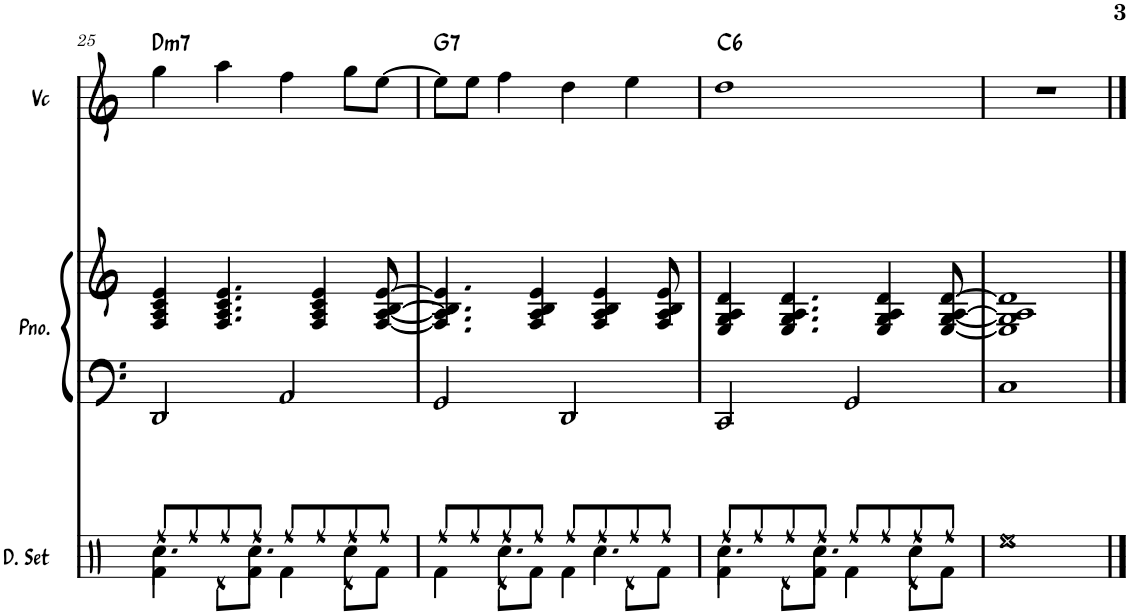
**kern	**kern	**kern	**kern	**harte
*part3	*part2	*part2	*part1	*part1
*staff4	*staff3	*staff2	*staff1	*
*I"Drumset	*I"Piano	*	*I"Voice	*
*I'D. Set	*I'Pno.	*	*I'Vc	*
!!LO:PB:g=z
*clefX	*clefF4	*clefG2	*clefG2	*
*k[]	*k[]	*k[]	*k[]	*
*M4/4	*M4/4	*M4/4	*M4/4	*
=25	=25	=25	=25	=25
*^	*	*	*	*
*	*^	*	*	*	*
!	!	!	!	!	!	!LO:H:kt=m7
8Rff/L	4.Rcc\	4Rf\	2DD/	4F/ 4A/ 4c/ 4e/	4gg\	D:min7
8Rff/	.	.	.	.	.	.
8Rff/	.	8Rd\L	.	4.F/ 4.A/ 4.c/ 4.e/	4aa\	.
8Rff/J	4.Rcc\	8Rf\J	.	.	.	.
8Rff/L	.	4Rf\	2AA/	.	4ff\	.
8Rff/	.	.	.	4F/ 4A/ 4c/ 4e/	.	.
8Rff/	4Rcc\	8Rd\L	.	.	8gg\L	.
8Rff/J	.	8Rf\J	.	[8F/ [8A/ [8B/ [8e/	[8ee\J	.
=26	=26	=26	=26	=26	=26	=26
!	!	!	!	!	!	!LO:H:kt=7
8Rff/L	4ryy	4Rf\	2GG/	4.F/] 4.A/] 4.B/] 4.e/]	8ee\L]	G:7
8Rff/	.	.	.	.	8ee\J	.
8Rff/	4.Rcc\	8Rd\L	.	.	4ff\	.
8Rff/J	.	8Rf\J	.	4F/ 4A/ 4B/ 4e/	.	.
8Rff/L	.	4Rf\	2DD/	.	4dd\	.
8Rff/	4.Rcc\	.	.	4F/ 4A/ 4B/ 4e/	.	.
8Rff/	.	8Rd\L	.	.	4ee\	.
8Rff/J	.	8Rf\J	.	8F/ 8A/ 8B/ 8e/	.	.
=27	=27	=27	=27	=27	=27	=27
!	!	!	!	!	!	!LO:H:kt=6
8Rff/L	4.Rcc\	4Rf\	2CC/	4E/ 4G/ 4A/ 4d/	1dd	C:maj6
8Rff/	.	.	.	.	.	.
8Rff/	.	8Rd\L	.	4.E/ 4.G/ 4.A/ 4.d/	.	.
8Rff/J	4.Rcc\	8Rf\J	.	.	.	.
8Rff/L	.	4Rf\	2GG/	.	.	.
8Rff/	.	.	.	4E/ 4G/ 4A/ 4d/	.	.
8Rff/	4Rcc\	8Rd\L	.	.	.	.
8Rff/J	.	8Rf\J	.	[8E/ [8G/ [8A/ [8d/	.	.
*v	*v	*v	*	*	*	*
=28	=28	=28	=28	=28
1Ree	1C	1E] 1G] 1A] 1d]	1r	.
==	==	==	==	==
*-	*-	*-	*-	*-
